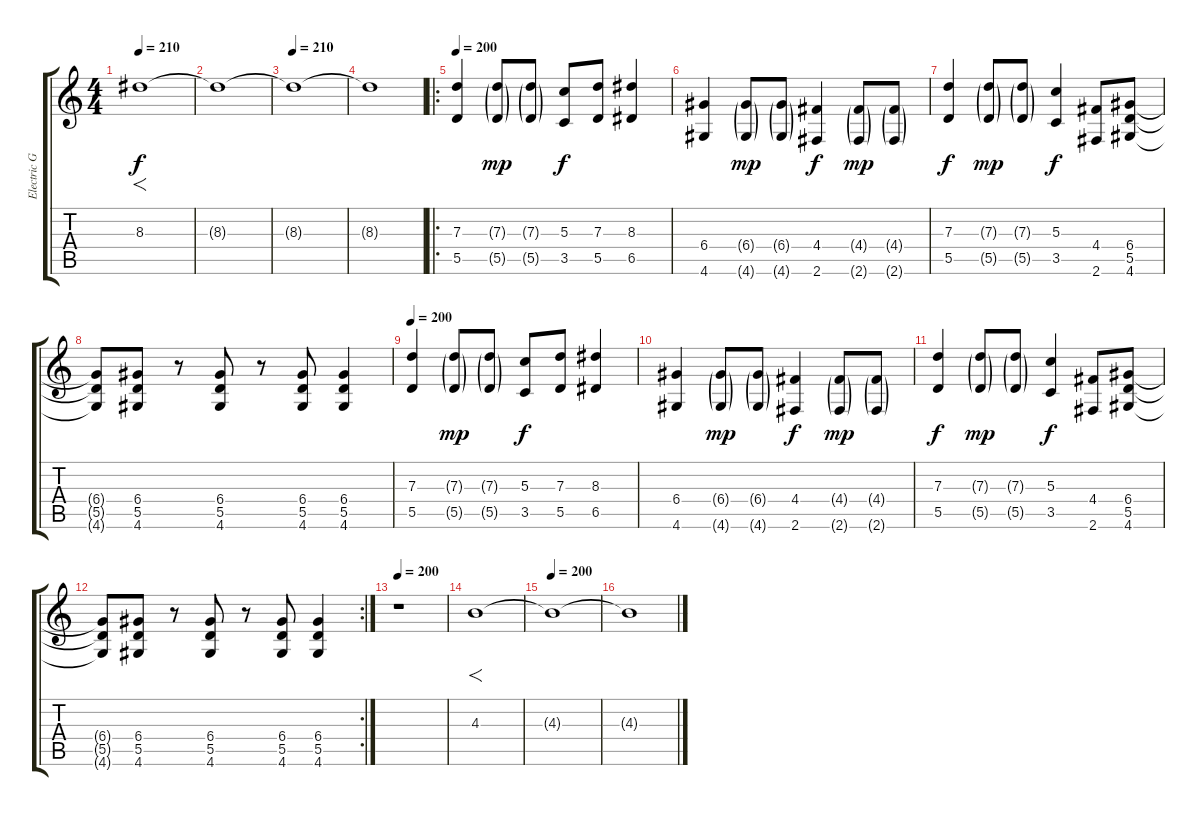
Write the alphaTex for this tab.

\track ("Electric Guitar 1" "Electric G") {instrument distortionguitar}
\staff {score tabs}
\tuning (E4 B3 G3 D3 A2 E2) {hide}
\ts (4 4)
\tempo 210
\clef g2
\ks c
8.3.1{f dy f} |
8.3{t}.1 |
\tempo 210
8.3{t}.1 |
8.3{t}.1 |
\ro
\tempo 200
(7.3 5.5).4 (7.3{g} 5.5{g}).8{dy mp} (7.3{g} 5.5{g}).8 (5.3 3.5).8{dy f} (7.3 5.5).8 (8.3 6.5).4 |
(6.4 4.6).4 (6.4{g} 4.6{g}).8{dy mp} (6.4{g} 4.6{g}).8 (4.4 2.6).4{dy f} (4.4{g} 2.6{g}).8{dy mp} (4.4{g} 2.6{g}).8 |
(7.3 5.5).4{dy f} (7.3{g} 5.5{g}).8{dy mp} (7.3{g} 5.5{g}).8 (5.3 3.5).4{dy f} (4.4 2.6).8 (6.4 5.5 4.6).8 |
(6.4{t} 5.5{t} 4.6{t}).8 (6.4 5.5 4.6).8 r.8 (6.4 5.5 4.6).8 r.8 (6.4 5.5 4.6).8 (6.4 5.5 4.6).4 |
\tempo 200
(7.3 5.5).4 (7.3{g} 5.5{g}).8{dy mp} (7.3{g} 5.5{g}).8 (5.3 3.5).8{dy f} (7.3 5.5).8 (8.3 6.5).4 |
(6.4 4.6).4 (6.4{g} 4.6{g}).8{dy mp} (6.4{g} 4.6{g}).8 (4.4 2.6).4{dy f} (4.4{g} 2.6{g}).8{dy mp} (4.4{g} 2.6{g}).8 |
(7.3 5.5).4{dy f} (7.3{g} 5.5{g}).8{dy mp} (7.3{g} 5.5{g}).8 (5.3 3.5).4{dy f} (4.4 2.6).8 (6.4 5.5 4.6).8 |
\rc 2
(6.4{t} 5.5{t} 4.6{t}).8 (6.4 5.5 4.6).8 r.8 (6.4 5.5 4.6).8 r.8 (6.4 5.5 4.6).8 (6.4 5.5 4.6).4 |
\tempo 200
r.1 |
4.3.1{f} |
\tempo 200
4.3{t}.1{volume 12} |
4.3{t}.1{volume 10}
